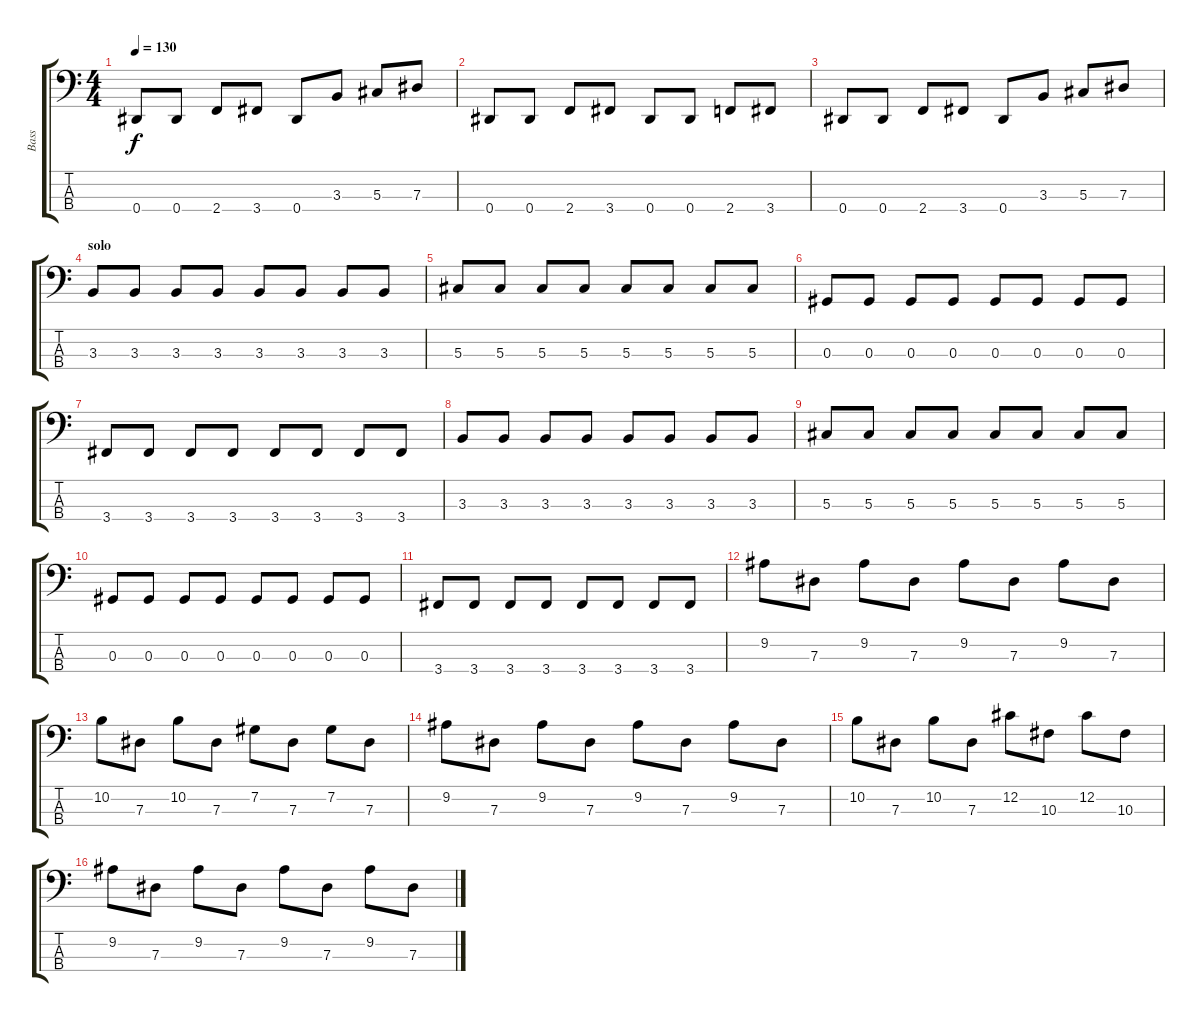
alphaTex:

\track ("Bass" "Bass") {instrument electricbassfinger}
\staff {score tabs}
\tuning (Gb2 Db2 Ab1 Eb1) {hide}
\ts (4 4)
\tempo 130
\clef f4
\ks c
0.4.8{dy f} 0.4.8 2.4.8 3.4.8 0.4.8 3.3.8 5.3.8 7.3.8 |
0.4.8 0.4.8 2.4.8 3.4.8 0.4.8 0.4.8 2.4.8 3.4.8 |
0.4.8 0.4.8 2.4.8 3.4.8 0.4.8 3.3.8 5.3.8 7.3.8 |
\section ("" "solo")
3.3.8 3.3.8 3.3.8 3.3.8 3.3.8 3.3.8 3.3.8 3.3.8 |
5.3.8 5.3.8 5.3.8 5.3.8 5.3.8 5.3.8 5.3.8 5.3.8 |
0.3.8 0.3.8 0.3.8 0.3.8 0.3.8 0.3.8 0.3.8 0.3.8 |
3.4.8 3.4.8 3.4.8 3.4.8 3.4.8 3.4.8 3.4.8 3.4.8 |
3.3.8 3.3.8 3.3.8 3.3.8 3.3.8 3.3.8 3.3.8 3.3.8 |
5.3.8 5.3.8 5.3.8 5.3.8 5.3.8 5.3.8 5.3.8 5.3.8 |
0.3.8 0.3.8 0.3.8 0.3.8 0.3.8 0.3.8 0.3.8 0.3.8 |
3.4.8 3.4.8 3.4.8 3.4.8 3.4.8 3.4.8 3.4.8 3.4.8 |
9.2.8 7.3.8 9.2.8 7.3.8 9.2.8 7.3.8 9.2.8 7.3.8 |
10.2.8 7.3.8 10.2.8 7.3.8 7.2.8 7.3.8 7.2.8 7.3.8 |
9.2.8 7.3.8 9.2.8 7.3.8 9.2.8 7.3.8 9.2.8 7.3.8 |
10.2.8 7.3.8 10.2.8 7.3.8 12.2.8 10.3.8 12.2.8 10.3.8 |
9.2.8 7.3.8 9.2.8 7.3.8 9.2.8 7.3.8 9.2.8 7.3.8
